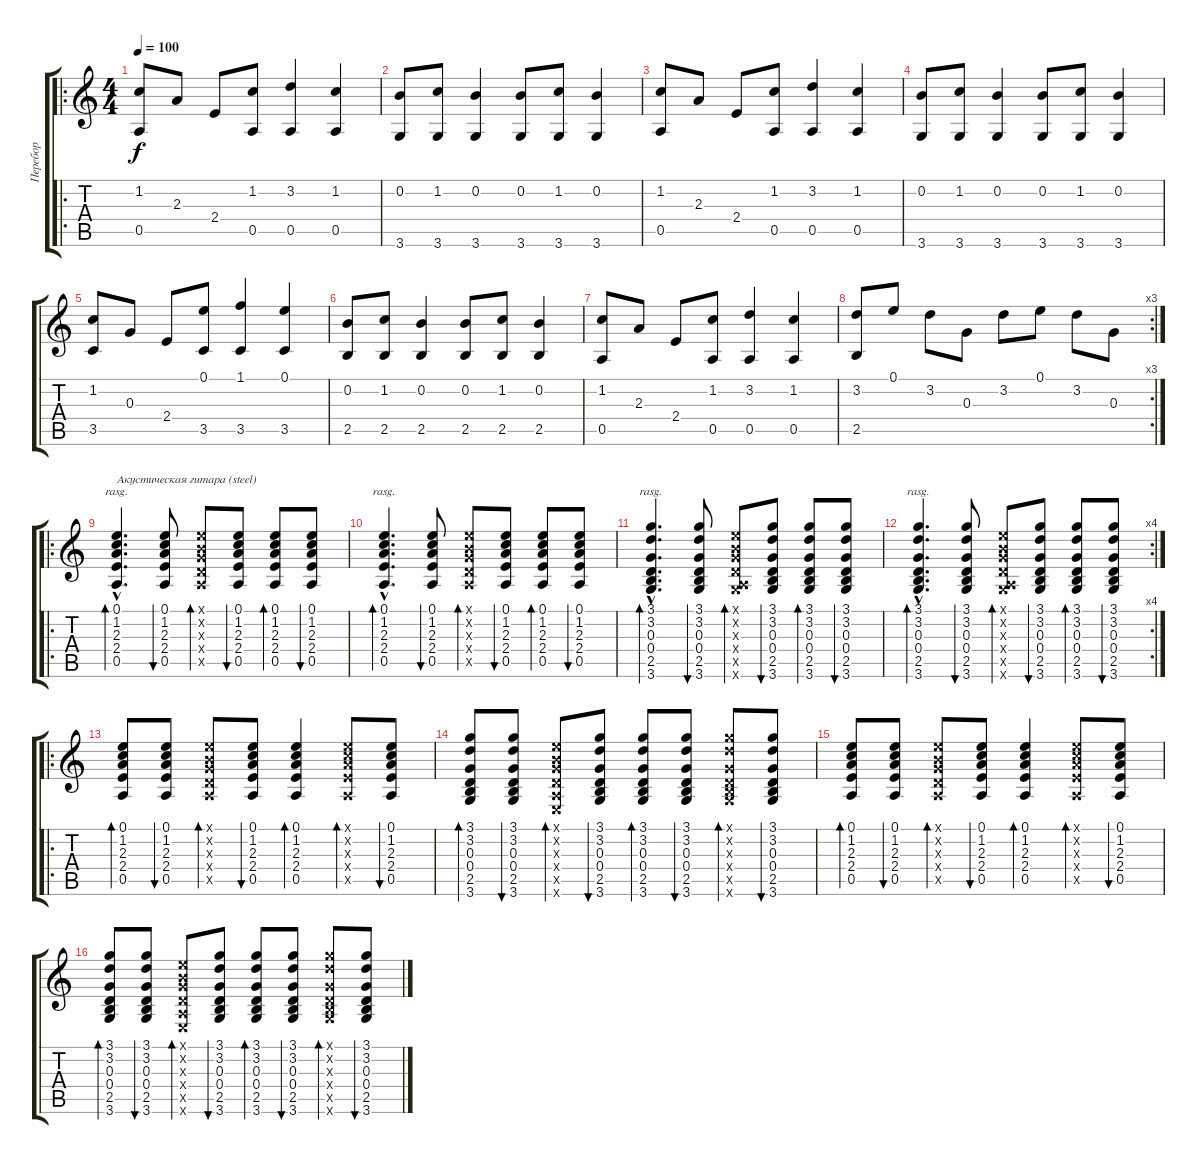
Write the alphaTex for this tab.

\track ("Перебор" "Перебор") {instrument electricguitarjazz}
\staff {score tabs}
\tuning (E4 B3 G3 D3 A2 E2) {hide}
\ro
\ts (4 4)
\tempo 100
\clef g2
\ks c
(1.2 0.5).8{dy f instrument electricguitarjazz} 2.3.8 2.4.8 (1.2 0.5).8 (3.2 0.5).4 (1.2 0.5).4 |
(0.2 3.6).8 (1.2 3.6).8 (0.2 3.6).4 (0.2 3.6).8 (1.2 3.6).8 (0.2 3.6).4 |
(1.2 0.5).8 2.3.8 2.4.8 (1.2 0.5).8 (3.2 0.5).4 (1.2 0.5).4 |
(0.2 3.6).8 (1.2 3.6).8 (0.2 3.6).4 (0.2 3.6).8 (1.2 3.6).8 (0.2 3.6).4 |
(1.2 3.5).8 0.3.8 2.4.8 (0.1 3.5).8 (1.1 3.5).4 (0.1 3.5).4 |
(0.2 2.5).8 (1.2 2.5).8 (0.2 2.5).4 (0.2 2.5).8 (1.2 2.5).8 (0.2 2.5).4 |
(1.2 0.5).8 2.3.8 2.4.8 (1.2 0.5).8 (3.2 0.5).4 (1.2 0.5).4 |
\rc 3
(3.2 2.5).8 0.1.8 3.2.8 0.3.8 3.2.8 0.1.8 3.2.8 0.3.8 |
\ro
(0.1{hac} 1.2{hac} 2.3{hac} 2.4{hac} 0.5{hac}).4{d bd 60 rasg ii txt "Акустическая гитара (steel)" volume 10 instrument acousticguitarsteel} (0.1 1.2 2.3 2.4 0.5).8{bu 60} (0.1{x} 0.2{x} 0.3{x} 0.4{x} 0.5{x}).8{bd 60} (0.1 1.2 2.3 2.4 0.5).8{bu 60} (0.1 1.2 2.3 2.4 0.5).8{bd 60} (0.1 1.2 2.3 2.4 0.5).8{bu 120} |
(0.1{hac} 1.2{hac} 2.3{hac} 2.4{hac} 0.5{hac}).4{d bd 60 rasg ii} (0.1 1.2 2.3 2.4 0.5).8{bu 60} (0.1{x} 0.2{x} 0.3{x} 0.4{x} 0.5{x}).8{bd 60} (0.1 1.2 2.3 2.4 0.5).8{bu 60} (0.1 1.2 2.3 2.4 0.5).8{bd 60} (0.1 1.2 2.3 2.4 0.5).8{bu 120} |
(3.1{hac} 3.2{hac} 0.3{hac} 0.4{hac} 2.5{hac} 3.6{hac}).4{d bd 60 rasg ii} (3.1 3.2 0.3 0.4 2.5 3.6).8{bu 60} (0.1{x} 0.2{x} 0.3{x} 0.4{x} 0.5{x} 3.6{x}).8{bd 60} (3.1 3.2 0.3 0.4 2.5 3.6).8{bu 60} (3.1 3.2 0.3 0.4 2.5 3.6).8{bd 60} (3.1 3.2 0.3 0.4 2.5 3.6).8{bu 120} |
\rc 4
(3.1{hac} 3.2{hac} 0.3{hac} 0.4{hac} 2.5{hac} 3.6{hac}).4{d bd 60 rasg ii} (3.1 3.2 0.3 0.4 2.5 3.6).8{bu 60} (0.1{x} 0.2{x} 0.3{x} 0.4{x} 0.5{x} 3.6{x}).8{bd 60} (3.1 3.2 0.3 0.4 2.5 3.6).8{bu 60} (3.1 3.2 0.3 0.4 2.5 3.6).8{bd 60} (3.1 3.2 0.3 0.4 2.5 3.6).8{bu 120} |
\ro
(0.1 1.2 2.3 2.4 0.5).8{bd 60 volume 10 instrument acousticguitarsteel} (0.1 1.2 2.3 2.4 0.5).8{bu 60} (0.1{x} 0.2{x} 0.3{x} 0.4{x} 0.5{x}).8{bd 60} (0.1 1.2 2.3 2.4 0.5).8{bu 60} (0.1 1.2 2.3 2.4 0.5).4{bd 60} (0.1{x} 1.2{x} 2.3{x} 2.4{x} 0.5{x}).8{bd 60} (0.1 1.2 2.3 2.4 0.5).8{bu 60} |
(3.1 3.2 0.3 0.4 2.5 3.6).8{bd 60} (3.1 3.2 0.3 0.4 2.5 3.6).8{bu 60} (0.1{x} 0.2{x} 0.3{x} 0.4{x} 0.5{x} 0.6{x}).8{bd 60} (3.1 3.2 0.3 0.4 2.5 3.6).8{bu 60} (3.1 3.2 0.3 0.4 2.5 3.6).8{bd 60} (3.1 3.2 0.3 0.4 2.5 3.6).8{bu 60} (3.1{x} 3.2{x} 0.3{x} 0.4{x} 2.5{x} 3.6{x}).8{bd 60} (3.1 3.2 0.3 0.4 2.5 3.6).8{bu 60} |
(0.1 1.2 2.3 2.4 0.5).8{bd 60} (0.1 1.2 2.3 2.4 0.5).8{bu 60} (0.1{x} 0.2{x} 0.3{x} 0.4{x} 0.5{x}).8{bd 60} (0.1 1.2 2.3 2.4 0.5).8{bu 60} (0.1 1.2 2.3 2.4 0.5).4{bd 60} (0.1{x} 1.2{x} 2.3{x} 2.4{x} 0.5{x}).8{bd 60} (0.1 1.2 2.3 2.4 0.5).8{bu 60} |
(3.1 3.2 0.3 0.4 2.5 3.6).8{bd 60} (3.1 3.2 0.3 0.4 2.5 3.6).8{bu 60} (0.1{x} 0.2{x} 0.3{x} 0.4{x} 0.5{x} 0.6{x}).8{bd 60} (3.1 3.2 0.3 0.4 2.5 3.6).8{bu 60} (3.1 3.2 0.3 0.4 2.5 3.6).8{bd 60} (3.1 3.2 0.3 0.4 2.5 3.6).8{bu 60} (3.1{x} 3.2{x} 0.3{x} 0.4{x} 2.5{x} 3.6{x}).8{bd 60} (3.1 3.2 0.3 0.4 2.5 3.6).8{bu 60}
